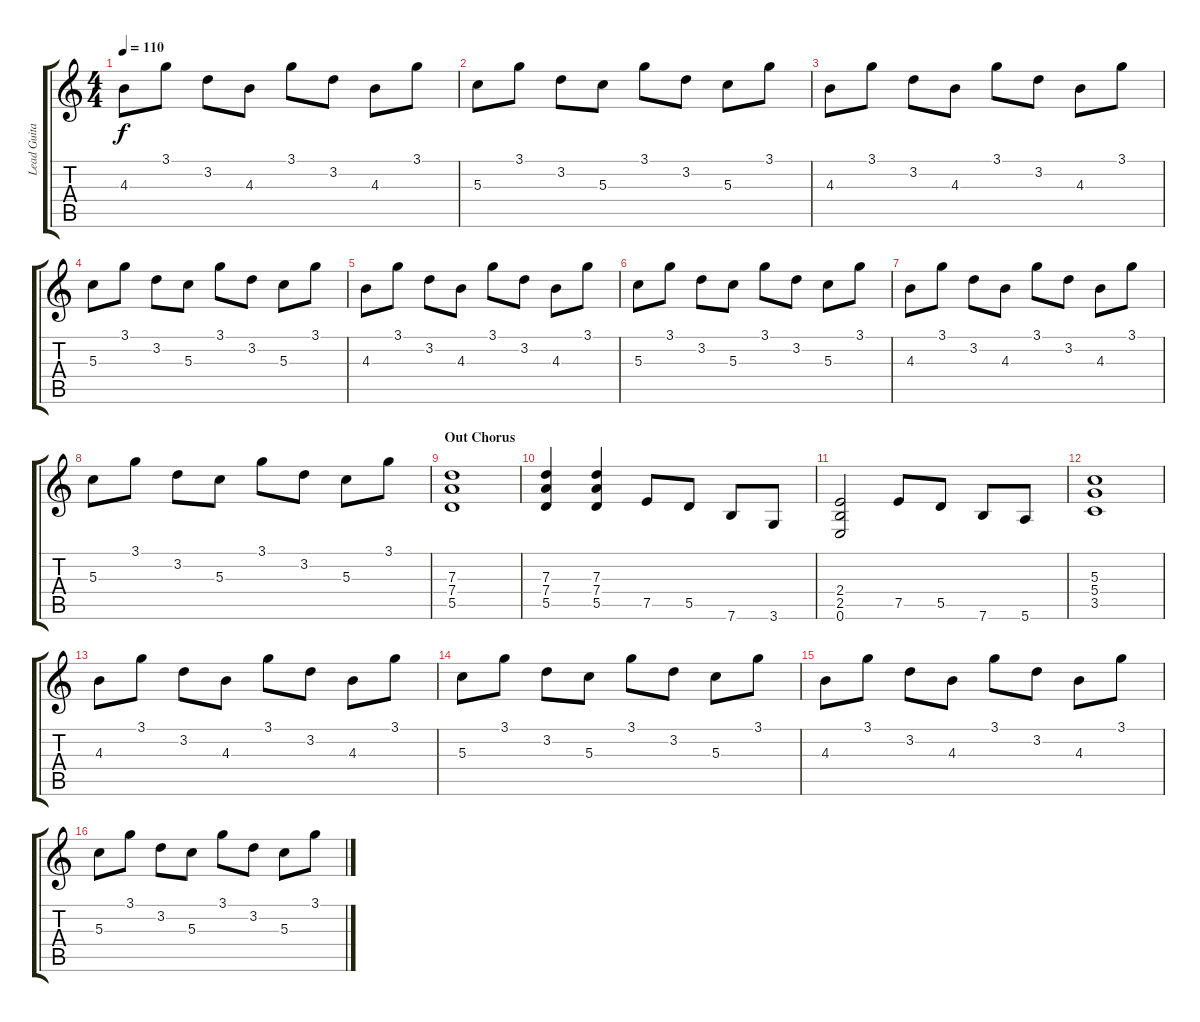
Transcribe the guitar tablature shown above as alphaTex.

\track ("Lead Guitar - Tracii Guns" "Lead Guita") {instrument electricguitarclean}
\staff {score tabs}
\tuning (E4 B3 G3 D3 A2 E2) {hide}
\ts (4 4)
\tempo 110
\clef g2
\ks c
4.3.8{dy f} 3.1.8 3.2.8 4.3.8 3.1.8 3.2.8 4.3.8 3.1.8 |
5.3.8 3.1.8 3.2.8 5.3.8 3.1.8 3.2.8 5.3.8 3.1.8 |
4.3.8 3.1.8 3.2.8 4.3.8 3.1.8 3.2.8 4.3.8 3.1.8 |
5.3.8 3.1.8 3.2.8 5.3.8 3.1.8 3.2.8 5.3.8 3.1.8 |
4.3.8 3.1.8 3.2.8 4.3.8 3.1.8 3.2.8 4.3.8 3.1.8 |
5.3.8 3.1.8 3.2.8 5.3.8 3.1.8 3.2.8 5.3.8 3.1.8 |
4.3.8 3.1.8 3.2.8 4.3.8 3.1.8 3.2.8 4.3.8 3.1.8 |
5.3.8 3.1.8 3.2.8 5.3.8 3.1.8 3.2.8 5.3.8 3.1.8 |
\section ("" "Out Chorus")
(7.3 7.4 5.5).1 |
(7.3 7.4 5.5).4 (7.3 7.4 5.5).4 7.5.8 5.5.8 7.6.8 3.6.8 |
(2.4 2.5 0.6).2 7.5.8 5.5.8 7.6.8 5.6.8 |
(5.3 5.4 3.5).1 |
4.3.8 3.1.8 3.2.8 4.3.8 3.1.8 3.2.8 4.3.8 3.1.8 |
5.3.8 3.1.8 3.2.8 5.3.8 3.1.8 3.2.8 5.3.8 3.1.8 |
4.3.8 3.1.8 3.2.8 4.3.8 3.1.8 3.2.8 4.3.8 3.1.8 |
5.3.8 3.1.8 3.2.8 5.3.8 3.1.8 3.2.8 5.3.8 3.1.8
